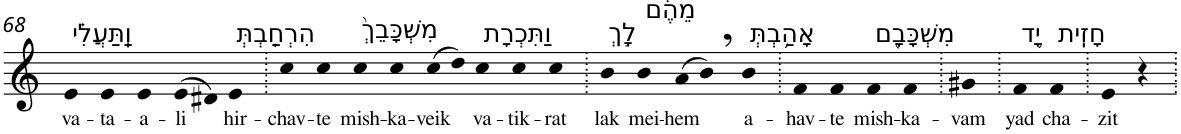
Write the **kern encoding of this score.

**kern	**text
*part1	*part1
*staff1	*staff1
*I"Piano	*
*I'Pno	*
!!LO:PB:g=z
*clefG2	*
*k[]	*
=68	=68
!LO:TX:a:t=וַֽתַּעֲלִ֗י	!
!	!LO:LY:b
4e	va-
!	!LO:LY:b
4e	-ta-
!	!LO:LY:b
4e	-a-
!	!LO:LY:b
(>8e	-li
8d#X)	.
!LO:TX:a:t=הִרְחַ֤בְתְּ	!
!	!LO:LY:b
4e	hir-
=69.	=69.
!	!LO:LY:b
4cc	-chav-
!	!LO:LY:b
4cc	-te
!LO:TX:a:t=מִשְׁכָּבֵךְ֙	!
!	!LO:LY:b
4cc	mish-
!	!LO:LY:b
4cc	-ka-
!	!LO:LY:b
(8cc	-veik
8dd)	.
!LO:TX:a:t=וַתִּכְרָת	!
!	!LO:LY:b
4cc	va-
!	!LO:LY:b
4cc	-tik-
!	!LO:LY:b
4cc	-rat
=70.	=70.
!LO:TX:a:t=לָ֣ךְ	!
!	!LO:LY:b
4b	lak
!LO:TX:a:t=מֵהֶ֔ם	!
!	!LO:LY:b
4b	mei-
!	!LO:LY:b
(8a	-hem
8b,)	.
!LO:TX:a:t=אָהַ֥בְתְּ	!
!	!LO:LY:b
4b	a-
=71.	=71.
!	!LO:LY:b
4f	-hav-
!	!LO:LY:b
4f	-te
!LO:TX:a:t=מִשְׁכָּבָ֖ם	!
!	!LO:LY:b
4f	mish-
!	!LO:LY:b
4f	-ka-
=72.	=72.
!	!LO:LY:b
4g#X	-vam
=73.	=73.
!LO:TX:a:t=יָ֥ד	!
!	!LO:LY:b
4f	yad
!LO:TX:a:t=חָזִֽית	!
!	!LO:LY:b
4f	cha-
=74.	=74.
!	!LO:LY:b
4e	-zit
4r	.
=.	=.
*-	*-
